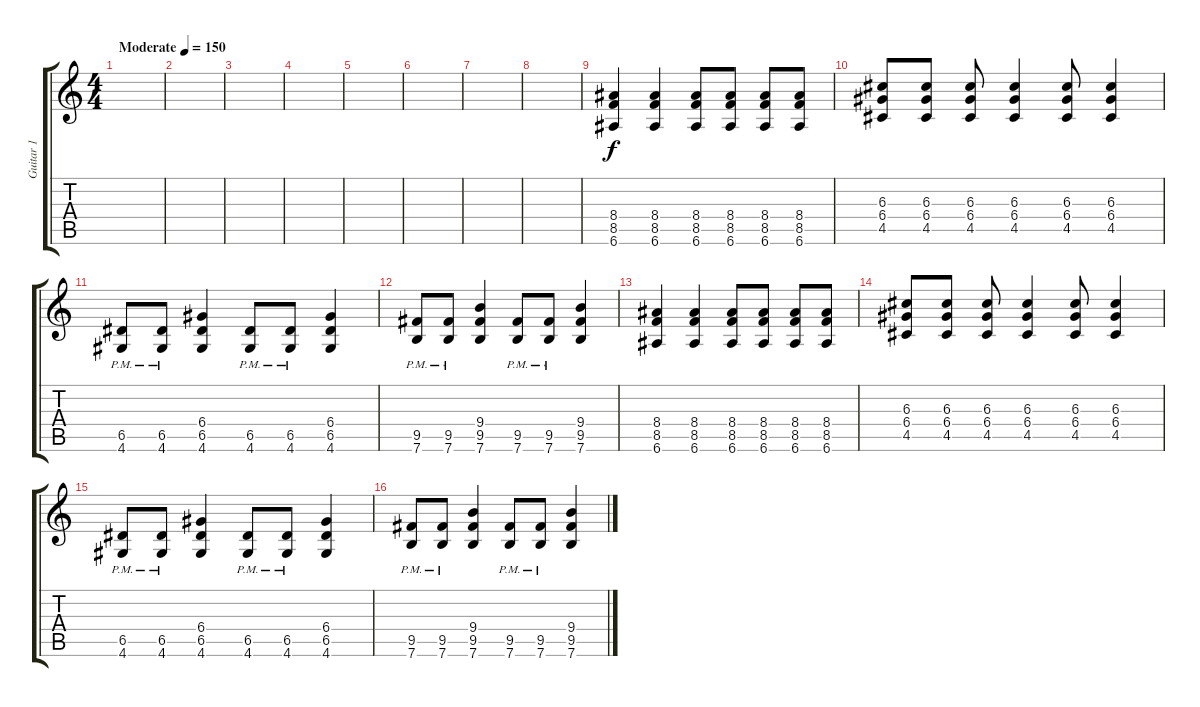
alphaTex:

\track ("Guitar 1" "Guitar 1") {instrument distortionguitar}
\staff {score tabs}
\tuning (E4 B3 G3 D3 A2 E2) {hide}
\ts (4 4)
\tempo (150 "Moderate")
\clef g2
\ks c
|
|
|
|
|
|
|
|
(8.4 8.5 6.6).4 (8.4 8.5 6.6).4 (8.4 8.5 6.6).8 (8.4 8.5 6.6).8 (8.4 8.5 6.6).8 (8.4 8.5 6.6).8 |
(6.3 6.4 4.5).8 (6.3 6.4 4.5).8 (6.3 6.4 4.5).8 (6.3 6.4 4.5).4 (6.3 6.4 4.5).8 (6.3 6.4 4.5).4 |
(6.5{pm} 4.6{pm}).8 (6.5{pm} 4.6{pm}).8 (6.4 6.5 4.6).4 (6.5{pm} 4.6{pm}).8 (6.5{pm} 4.6{pm}).8 (6.4 6.5 4.6).4 |
(9.5{pm} 7.6{pm}).8 (9.5{pm} 7.6{pm}).8 (9.4 9.5 7.6).4 (9.5{pm} 7.6{pm}).8 (9.5{pm} 7.6{pm}).8 (9.4 9.5 7.6).4 |
(8.4 8.5 6.6).4 (8.4 8.5 6.6).4 (8.4 8.5 6.6).8 (8.4 8.5 6.6).8 (8.4 8.5 6.6).8 (8.4 8.5 6.6).8 |
(6.3 6.4 4.5).8 (6.3 6.4 4.5).8 (6.3 6.4 4.5).8 (6.3 6.4 4.5).4 (6.3 6.4 4.5).8 (6.3 6.4 4.5).4 |
(6.5{pm} 4.6{pm}).8 (6.5{pm} 4.6{pm}).8 (6.4 6.5 4.6).4 (6.5{pm} 4.6{pm}).8 (6.5{pm} 4.6{pm}).8 (6.4 6.5 4.6).4 |
(9.5{pm} 7.6{pm}).8 (9.5{pm} 7.6{pm}).8 (9.4 9.5 7.6).4 (9.5{pm} 7.6{pm}).8 (9.5{pm} 7.6{pm}).8 (9.4 9.5 7.6).4
